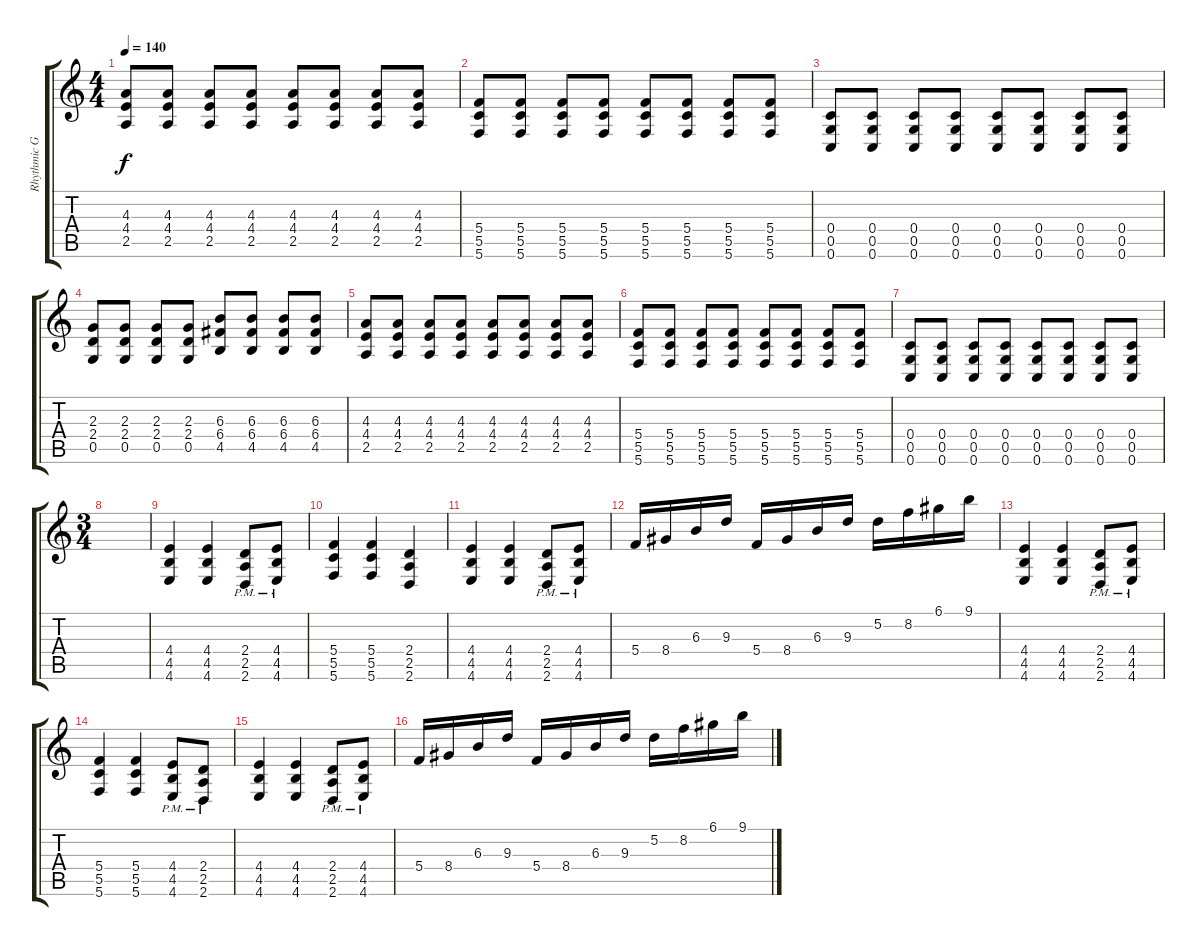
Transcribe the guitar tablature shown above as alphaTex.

\track ("Rhythmic Guitar" "Rhythmic G") {instrument distortionguitar}
\staff {score tabs}
\tuning (D4 A3 F3 C3 G2 C2) {hide}
\ts (4 4)
\tempo 140
\clef g2
\ks c
(4.3 4.4 2.5).8{dy f} (4.3 4.4 2.5).8 (4.3 4.4 2.5).8 (4.3 4.4 2.5).8 (4.3 4.4 2.5).8 (4.3 4.4 2.5).8 (4.3 4.4 2.5).8 (4.3 4.4 2.5).8 |
(5.4 5.5 5.6).8 (5.4 5.5 5.6).8 (5.4 5.5 5.6).8 (5.4 5.5 5.6).8 (5.4 5.5 5.6).8 (5.4 5.5 5.6).8 (5.4 5.5 5.6).8 (5.4 5.5 5.6).8 |
(0.4 0.5 0.6).8 (0.4 0.5 0.6).8 (0.4 0.5 0.6).8 (0.4 0.5 0.6).8 (0.4 0.5 0.6).8 (0.4 0.5 0.6).8 (0.4 0.5 0.6).8 (0.4 0.5 0.6).8 |
(2.3 2.4 0.5).8 (2.3 2.4 0.5).8 (2.3 2.4 0.5).8 (2.3 2.4 0.5).8 (6.3 6.4 4.5).8 (6.3 6.4 4.5).8 (6.3 6.4 4.5).8 (6.3 6.4 4.5).8 |
(4.3 4.4 2.5).8 (4.3 4.4 2.5).8 (4.3 4.4 2.5).8 (4.3 4.4 2.5).8 (4.3 4.4 2.5).8 (4.3 4.4 2.5).8 (4.3 4.4 2.5).8 (4.3 4.4 2.5).8 |
(5.4 5.5 5.6).8 (5.4 5.5 5.6).8 (5.4 5.5 5.6).8 (5.4 5.5 5.6).8 (5.4 5.5 5.6).8 (5.4 5.5 5.6).8 (5.4 5.5 5.6).8 (5.4 5.5 5.6).8 |
(0.4 0.5 0.6).8 (0.4 0.5 0.6).8 (0.4 0.5 0.6).8 (0.4 0.5 0.6).8 (0.4 0.5 0.6).8 (0.4 0.5 0.6).8 (0.4 0.5 0.6).8 (0.4 0.5 0.6).8 |
\ts (3 4)
|
(4.4 4.5 4.6).4 (4.4 4.5 4.6).4 (2.4{pm} 2.5{pm} 2.6{pm}).8 (4.4{pm} 4.5{pm} 4.6{pm}).8 |
(5.4 5.5 5.6).4 (5.4 5.5 5.6).4 (2.4 2.5 2.6).4 |
(4.4 4.5 4.6).4 (4.4 4.5 4.6).4 (2.4{pm} 2.5{pm} 2.6{pm}).8 (4.4{pm} 4.5{pm} 4.6{pm}).8 |
5.4.16 8.4.16 6.3.16 9.3.16 5.4.16 8.4.16 6.3.16 9.3.16 5.2.16 8.2.16 6.1.16 9.1.16 |
(4.4 4.5 4.6).4 (4.4 4.5 4.6).4 (2.4{pm} 2.5{pm} 2.6{pm}).8 (4.4{pm} 4.5{pm} 4.6{pm}).8 |
(5.4 5.5 5.6).4 (5.4 5.5 5.6).4 (4.4{pm} 4.5{pm} 4.6{pm}).8 (2.4{pm} 2.5{pm} 2.6{pm}).8 |
(4.4 4.5 4.6).4 (4.4 4.5 4.6).4 (2.4{pm} 2.5{pm} 2.6{pm}).8 (4.4{pm} 4.5{pm} 4.6{pm}).8 |
5.4.16 8.4.16 6.3.16 9.3.16 5.4.16 8.4.16 6.3.16 9.3.16 5.2.16 8.2.16 6.1.16 9.1.16
